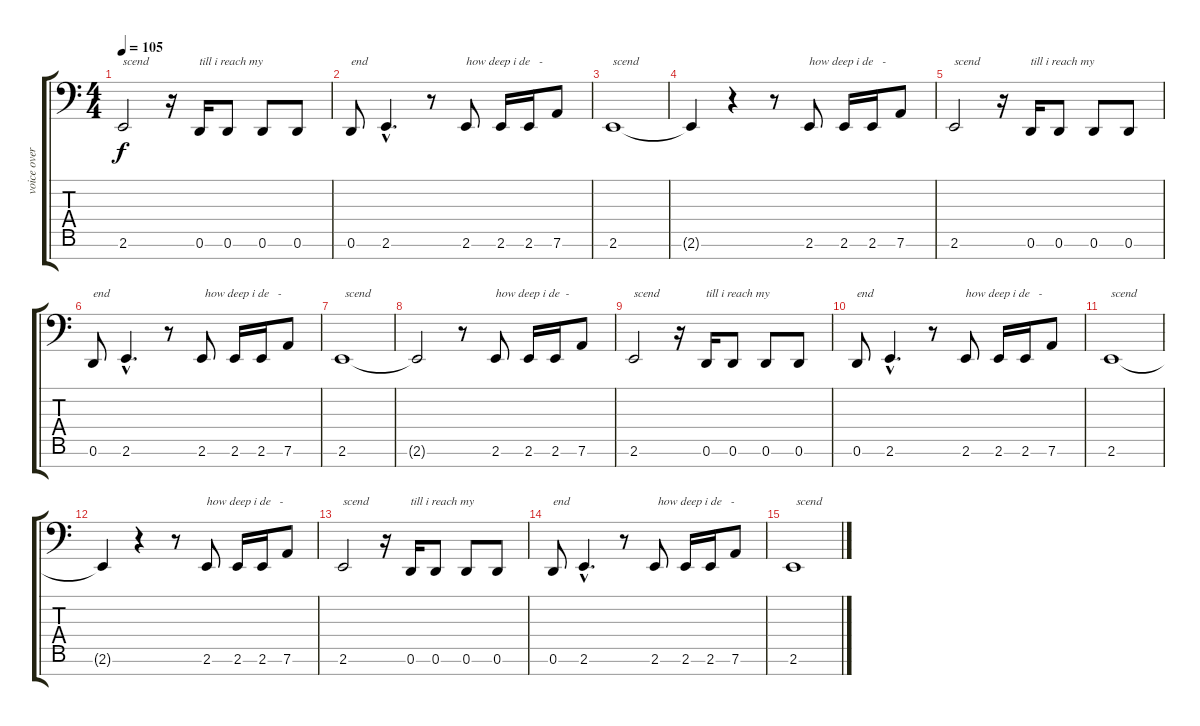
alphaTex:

\track ("voice over dub" "voice over") {instrument lead2sawtooth}
\staff {score tabs}
\tuning (D4 A3 F3 C3 G2 D2 A1) {hide}
\ts (4 4)
\tempo 105
\clef f4
\ks c
2.6.2{txt "scend" dy f} r.16 0.6.16{txt "till i reach my"} 0.6.8 0.6.8 0.6.8 |
0.6.8{txt "end"} 2.6{hac}.4{d} r.8 2.6.8{txt "how deep i de   -"} 2.6.16 2.6.16 7.6.8 |
2.6.1{txt "scend"} |
2.6{t}.4 r.4 r.8 2.6.8{txt "how deep i de   -"} 2.6.16 2.6.16 7.6.8 |
2.6.2{txt "scend"} r.16 0.6.16{txt "till i reach my"} 0.6.8 0.6.8 0.6.8 |
0.6.8{txt "end"} 2.6{hac}.4{d} r.8 2.6.8{txt " how deep i de   -"} 2.6.16 2.6.16 7.6.8 |
2.6.1{txt " scend"} |
2.6{t}.2 r.8 2.6.8{txt "how deep i de  -"} 2.6.16 2.6.16 7.6.8 |
2.6.2{txt "scend"} r.16 0.6.16{txt "till i reach my"} 0.6.8 0.6.8 0.6.8 |
0.6.8{txt "end"} 2.6{hac}.4{d} r.8 2.6.8{txt "how deep i de   -"} 2.6.16 2.6.16 7.6.8 |
2.6.1{txt "scend"} |
2.6{t}.4 r.4 r.8 2.6.8{txt "how deep i de   -"} 2.6.16 2.6.16 7.6.8 |
2.6.2{txt "scend"} r.16 0.6.16{txt "till i reach my"} 0.6.8 0.6.8 0.6.8 |
0.6.8{txt "end"} 2.6{hac}.4{d} r.8 2.6.8{txt " how deep i de   -"} 2.6.16 2.6.16 7.6.8 |
2.6.1{txt " scend"}
